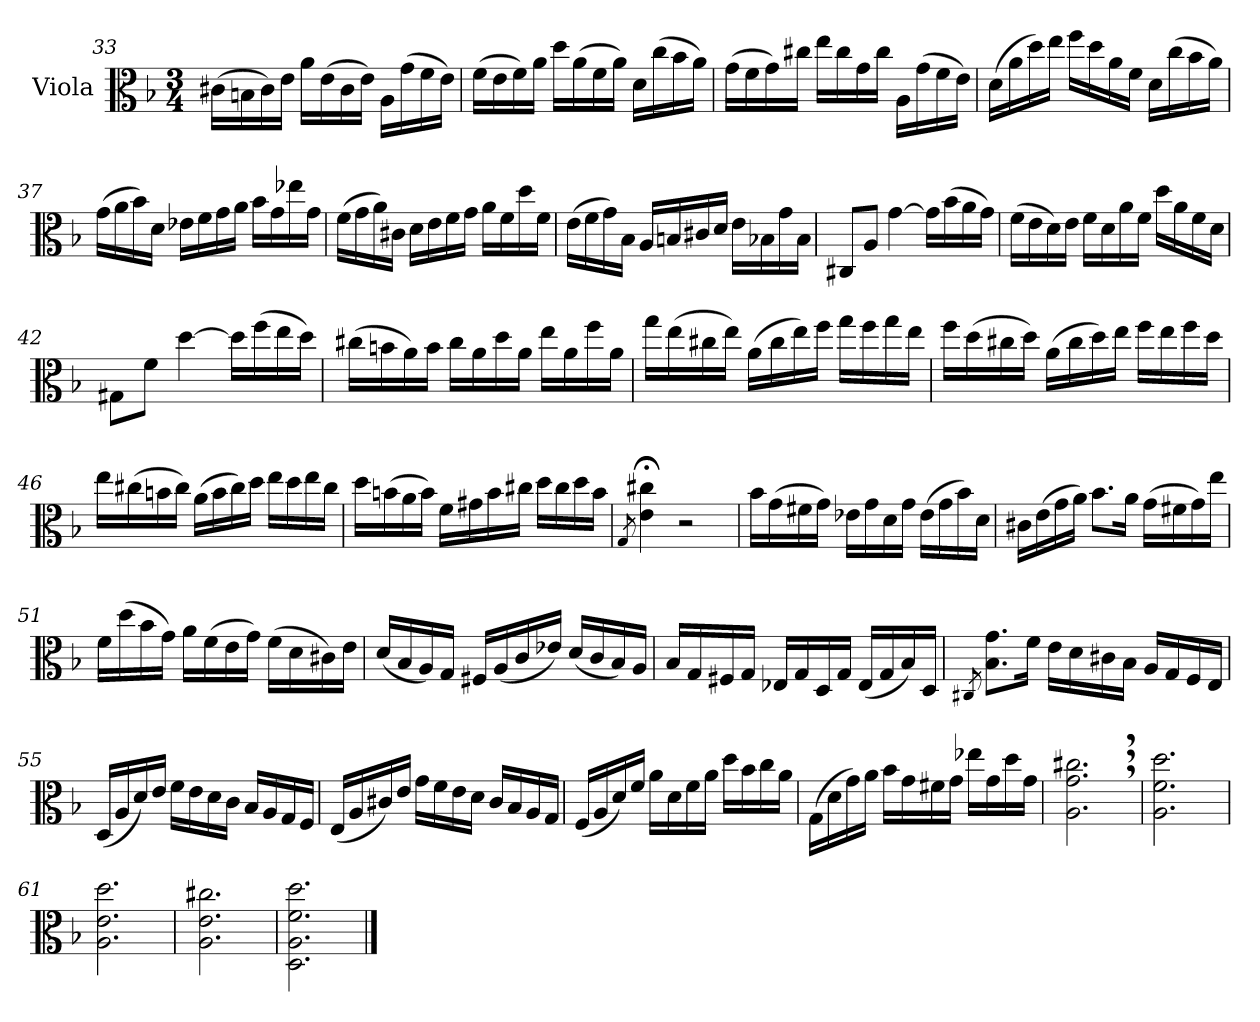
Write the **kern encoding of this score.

**kern
*part1
*staff1
*I"Viola
*I'Vla.
*clefC3
*k[b-]
*M3/4
=33
(16c#X\LL
16Bn\
16c#\)
16e\JJ
16a\LL
(16e\
16c#\
16e\JJ)
16A\LL
(16g\
16f\
16e\JJ)
!!LO:LB:g=z
=34
(16f\LL
16e\
16f\)
16a\JJ
16dd\LL
(16a\
16f\
16a\JJ)
16d\LL
(16cc\
16b-\
16a\JJ)
=35
(16g\LL
16f\
16g\)
16cc#X\JJ
16ee\LL
16cc#\
16g\
16cc#\JJ
16A\LL
(16g\
16f\
16e\JJ)
=36
(16d\LL
16a\
16dd\)
16ee\JJ
16ff\LL
16dd\
16a\
16f\JJ
16d\LL
(16cc\
16b-\
16a\JJ)
!!LO:LB:g=z
=37
(16g\LL
16a\
16b-\)
16d\JJ
16e-X\LL
16f\
16g\
16a\JJ
16b-\LL
16g\
16ee-X\
16g\JJ
=38
(16f\LL
16g\
16a\)
16c#X\JJ
16d\LL
16e\
16f\
16g\JJ
16a\LL
16f\
16dd\
16f\JJ
=39
(16e\LL
16f\
16g\)
16B-\JJ
16A/LL
16Bn/
16c#X/
16d/JJ
16e\LL
16B-X\
16g\
16B-\JJ
=40
8C#X/L
8A/J
[4g\
16g\LL]
(16b-\
16a\
16g\JJ)
!!LO:LB:g=z
=41
(16f\LL
16e\
16d\)
16e\JJ
16f\LL
16d\
16a\
16f\JJ
16dd\LL
16a\
16f\
16d\JJ
=42
8G#X\L
8f\J
[4dd\
16dd\LL]
(16ff\
16ee\
16dd\JJ)
=43
(16cc#X\LL
16bn\
16a\)
16b\JJ
16cc#\LL
16a\
16dd\
16a\JJ
16ee\LL
16a\
16ff\
16a\JJ
!!LO:LB:g=z
=44
16gg\LL
(16ee\
16cc#X\
16ee\JJ)
(16a\LL
16cc#\
16ee\)
16ff\JJ
16gg\LL
16ff\
16gg\
16ee\JJ
=45
16ff\LL
(16dd\
16cc#X\
16dd\JJ)
(16a\LL
16cc#\
16dd\)
16ee\JJ
16ff\LL
16ee\
16ff\
16dd\JJ
!!LO:LB:g=z
=46
16ee\LL
(16cc#X\
16bn\
16cc#\JJ)
(16a\LL
16b\
16cc#\)
16dd\JJ
16ee\LL
16dd\
16ee\
16cc#\JJ
=47
16dd\LL
(16bn\
16a\
16b\JJ)
16f\LL
16g#X\
16b\
16cc#X\JJ
16dd\LL
16cc#\
16dd\
16b\JJ
=48
8qG/
4e\;< 4cc#X\;<
2r
!!LO:LB:g=z
=49
16b-\LL
(16g\
16f#X\
16g\JJ)
16e-X\LL
16g\
16d\
16g\JJ
(16e-\LL
16g\
16b-\)
16d\JJ
=50
16c#X\LL
(16e\
16g\
16a\JJ)
8.b-\L
16a\Jk
(16g\LL
16f#X\
16g\)
16ee\JJ
=51
16f\LL
(16dd\
16b-\
16g\JJ)
16a\LL
(16f\
16e\
16g\JJ)
(16f\LL
16d\
16c#X\)
16e\JJ
!!LO:LB:g=z
=52
(16d/LL
16B-/
16A/)
16G/JJ
16F#X/LL
(16A/
16c/
16e-X/JJ)
(16d/LL
16c/
16B-/)
16A/JJ
=53
16B-/LL
16G/
16F#X/
16G/JJ
16E-X/LL
16G/
16D/
16G/JJ
(16E-/LL
16G/
16B-/)
16D/JJ
=54
8qC#X/
8.B-\ 8.g\L
16f\Jk
16e\LL
16d\
16c#X\
16B-\JJ
16A/LL
16G/
16F/
16E/JJ
!!LO:LB:g=z
=55
(16D/LL
16A/
16d/)
16e/JJ
16f\LL
16e\
16d\
16c\JJ
16B-/LL
16A/
16G/
16F/JJ
=56
(16E/LL
16A/
16c#X/)
16e/JJ
16g\LL
16f\
16e\
16d\JJ
16c#/LL
16B-/
16A/
16G/JJ
=57
(16F/LL
16A/
16d/)
16f/JJ
16a\LL
16d\
16f\
16a\JJ
16dd\LL
16b-\
16cc\
16a\JJ
!!LO:LB:g=z
=58
(16G\LL
16d\
16g\)
16a\JJ
16b-\LL
16g\
16f#X\
16g\JJ
16ee-X\LL
16g\
16dd\
16g\JJ
=59
2.A\, 2.g\, 2.cc#X\,
=60
2.A\ 2.f\ 2.dd\
=61
2.A\ 2.e\ 2.dd\
=62
2.A\ 2.e\ 2.cc#X\
=63
2.D\ 2.A\ 2.f\ 2.dd\
==
*-
